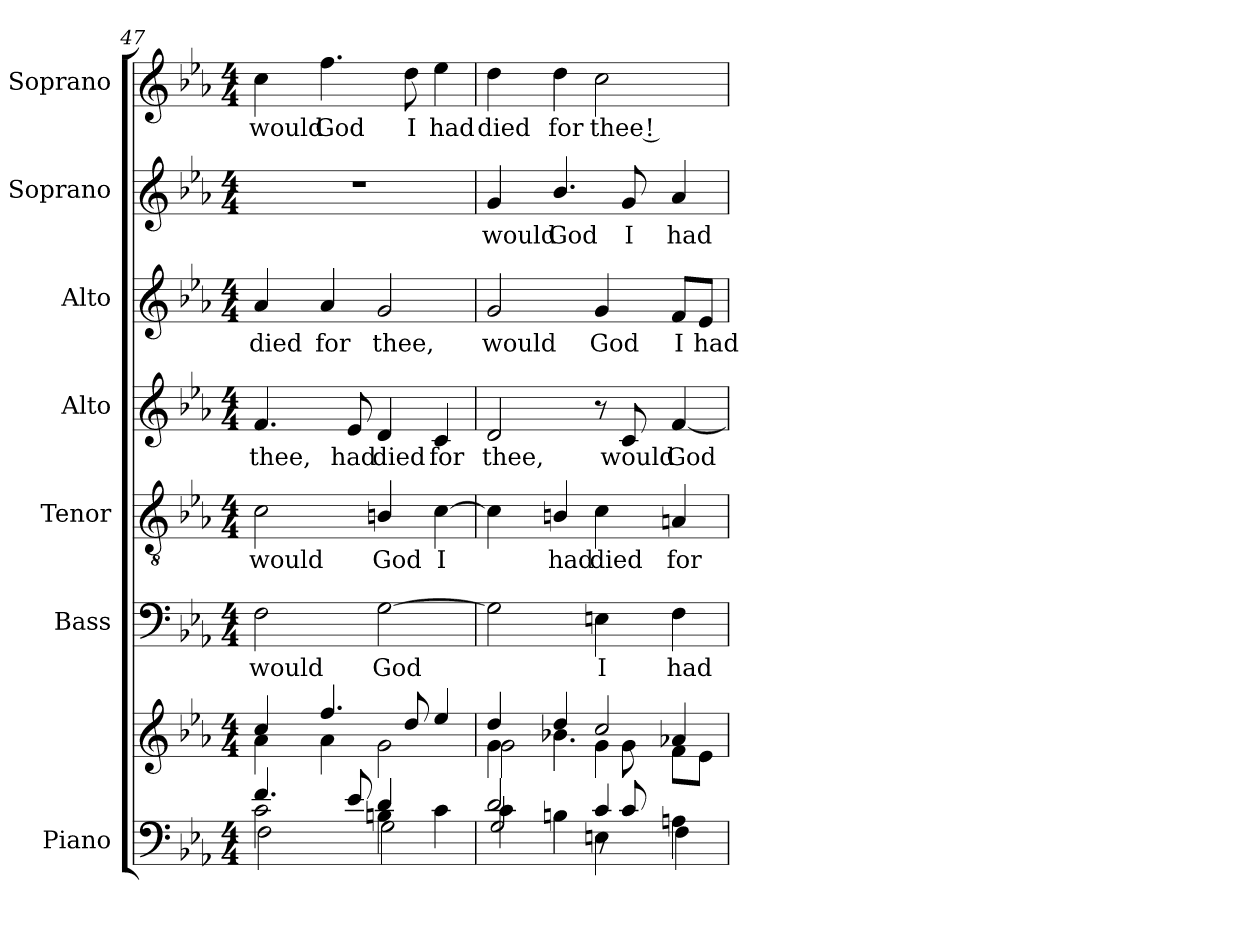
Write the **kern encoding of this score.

**kern	**kern	**kern	**text	**kern	**text	**kern	**text	**kern	**text	**kern	**text	**kern	**text
*part7	*part7	*part6	*part6	*part5	*part5	*part4	*part4	*part3	*part3	*part2	*part2	*part1	*part1
*staff8	*staff7	*staff6	*staff6	*staff5	*staff5	*staff4	*staff4	*staff3	*staff3	*staff2	*staff2	*staff1	*staff1
*I"Piano	*	*I"Bass	*	*I"Tenor	*	*I"Alto	*	*I"Alto	*	*I"Soprano	*	*I"Soprano	*
*	*	*I'B.	*	*I'T.	*	*	*	*I'A.	*	*	*	*I'S.	*
*clefF4	*clefG2	*clefF4	*	*clefGv2	*	*clefG2	*	*clefG2	*	*clefG2	*	*clefG2	*
*	*	*	*	*ITrd7c12	*	*	*	*	*	*	*	*	*
*k[b-e-a-]	*k[b-e-a-]	*k[b-e-a-]	*	*k[b-e-a-]	*	*k[b-e-a-]	*	*k[b-e-a-]	*	*k[b-e-a-]	*	*k[b-e-a-]	*
*E-:	*E-:	*E-:	*	*E-:	*	*E-:	*	*E-:	*	*E-:	*	*E-:	*
*M4/4	*M4/4	*M4/4	*	*M4/4	*	*M4/4	*	*M4/4	*	*M4/4	*	*M4/4	*
=47	=47	=47	=47	=47	=47	=47	=47	=47	=47	=47	=47	=47	=47
*^	*^	*	*	*	*	*	*	*	*	*	*	*	*
*	*^	*	*	*	*	*	*	*	*	*	*	*	*	*	*
!	!	!	!	!	!	!LO:LY:b:color=#000000	!	!	!	!	!	!	!	!	!	!
!	!	!	!	!	!	!	!	!LO:LY:b:color=#000000	!	!	!	!	!	!	!	!
!	!	!	!	!	!	!	!	!	!	!LO:LY:b:color=#000000	!	!	!	!	!	!
!	!	!	!	!	!	!	!	!	!	!	!	!LO:LY:b:color=#000000	!	!	!	!
!	!	!	!	!	!	!	!	!	!	!	!	!	!	!	!	!LO:LY:b:color=#000000
4.fi/	2ci\	2Fi\	4cci/	4a-i\	2Fi\	would	2Ci\	would	4.fi/	thee,	4a-i/	died	1r	.	4cci\	would
!	!	!	!	!	!	!	!	!	!	!	!	!LO:LY:b:color=#000000	!	!	!	!
!	!	!	!	!	!	!	!	!	!	!	!	!	!	!	!	!LO:LY:b:color=#000000
.	.	.	4.ffi/	4a-i\	.	.	.	.	.	.	4a-i/	for	.	.	4.ffi\	God
!	!	!	!	!	!	!	!	!	!	!LO:LY:b:color=#000000	!	!	!	!	!	!
8e-i/	.	.	.	.	.	.	.	.	8e-i/	had	.	.	.	.	.	.
!	!	!	!	!	!	!LO:LY:b:color=#000000	!	!	!	!	!	!	!	!	!	!
!	!	!	!	!	!	!	!	!LO:LY:b:color=#000000	!	!	!	!	!	!	!	!
!	!	!	!	!	!	!	!	!	!	!LO:LY:b:color=#000000	!	!	!	!	!	!
!	!	!	!	!	!	!	!	!	!	!	!	!LO:LY:b:color=#000000	!	!	!	!
4di/	4Bni\	2Gi\	.	2gi\	[2Gi\	God	4BBni/	God	4di/	died	2gi/	thee,	.	.	.	.
!	!	!	!	!	!	!	!	!	!	!	!	!	!	!	!	!LO:LY:b:color=#000000
.	.	.	8ddi/	.	.	.	.	.	.	.	.	.	.	.	8ddi\	I
!	!	!	!	!	!	!	!	!LO:LY:b:color=#000000	!	!	!	!	!	!	!	!
!	!	!	!	!	!	!	!	!	!	!LO:LY:b:color=#000000	!	!	!	!	!	!
!	!	!	!	!	!	!	!	!	!	!	!	!	!	!	!	!LO:LY:b:color=#000000
4ci\	4ryy	.	4ee-i/	.	.	.	[4Ci\	I	4ci/	for	.	.	.	.	4ee-i\	had
=48	=48	=48	=48	=48	=48	=48	=48	=48	=48	=48	=48	=48	=48	=48	=48	=48
*	*	*	*^	*^	*	*	*	*	*	*	*	*	*	*	*	*
!	!	!	!	!	!	!	!	!	!	!	!	!LO:LY:b:color=#000000	!	!	!	!	!	!
!	!	!	!	!	!	!	!	!	!	!	!	!	!	!LO:LY:b:color=#000000	!	!	!	!
!	!	!	!	!	!	!	!	!	!	!	!	!	!	!	!	!LO:LY:b:color=#000000	!	!
!	!	!	!	!	!	!	!	!	!	!	!	!	!	!	!	!	!	!LO:LY:b:color=#000000
2di/	4ci\	2Gi/	4ddi/	4gi\	2gi\	2.ryy	2Gi\]	.	4Ci\]	.	2di/	thee,	2gi/	would	4gi/	would	4ddi\	died
!	!	!	!	!	!	!	!	!	!	!LO:LY:b:color=#000000	!	!	!	!	!	!	!	!
!	!	!	!	!	!	!	!	!	!	!	!	!	!	!	!	!LO:LY:b:color=#000000	!	!
!	!	!	!	!	!	!	!	!	!	!	!	!	!	!	!	!	!	!LO:LY:b:color=#000000
.	4Bni\	.	4ddi/	4.b-Xi\	.	.	.	.	4BBni/	had	.	.	.	.	4.b-i/	God	4ddi\	for
!	!	!	!	!	!	!	!	!LO:LY:b:color=#000000	!	!	!	!	!	!	!	!	!	!
!	!	!	!	!	!	!	!	!	!	!LO:LY:b:color=#000000	!	!	!	!	!	!	!	!
!	!	!	!	!	!	!	!	!	!	!	!	!	!	!LO:LY:b:color=#000000	!	!	!	!
!	!	!	!	!	!	!	!	!	!	!	!	!	!	!	!	!	!	!LO:LY:b:color=#000000
8r	4ci/	4Eni\	2cci/	.	4gi\	.	4Eni\	I	4Ci\	died	8r	.	4gi/	God	.	.	2cci\	thee !
!	!	!	!	!	!	!	!	!	!	!	!	!LO:LY:b:color=#000000	!	!	!	!	!	!
!	!	!	!	!	!	!	!	!	!	!	!	!	!	!	!	!LO:LY:b:color=#000000	!	!
8ci/	.	.	.	8gi\	.	.	.	.	.	.	8ci/	would	.	.	8gi/	I	.	.
!	!	!	!	!	!	!	!	!LO:LY:b:color=#000000	!	!	!	!	!	!	!	!	!	!
!	!	!	!	!	!	!	!	!	!	!LO:LY:b:color=#000000	!	!	!	!	!	!	!	!
!	!	!	!	!	!	!	!	!	!	!	!	!LO:LY:b:color=#000000	!	!	!	!	!	!
!	!	!	!	!	!	!	!	!	!	!	!	!	!	!LO:LY:b:color=#000000	!	!	!	!
!	!	!	!	!	!	!	!	!	!	!	!	!	!	!	!	!LO:LY:b:color=#000000	!	!
4ryy	4Ani\	4Fi\	.	4a-Xi/	8fi\L	4ryy	4Fi\	had	4AAni/	for	[4fi/	God	8fi/L	I	4a-i/	had	.	.
!	!	!	!	!	!	!	!	!	!	!	!	!	!	!LO:LY:b:color=#000000	!	!	!	!
.	.	.	.	.	8e-i\J	.	.	.	.	.	.	.	8e-i/J	had	.	.	.	.
*v	*v	*v	*	*	*	*	*	*	*	*	*	*	*	*	*	*	*	*
*	*v	*v	*v	*v	*	*	*	*	*	*	*	*	*	*	*	*
=	=	=	=	=	=	=	=	=	=	=	=	=	=
*-	*-	*-	*-	*-	*-	*-	*-	*-	*-	*-	*-	*-	*-
